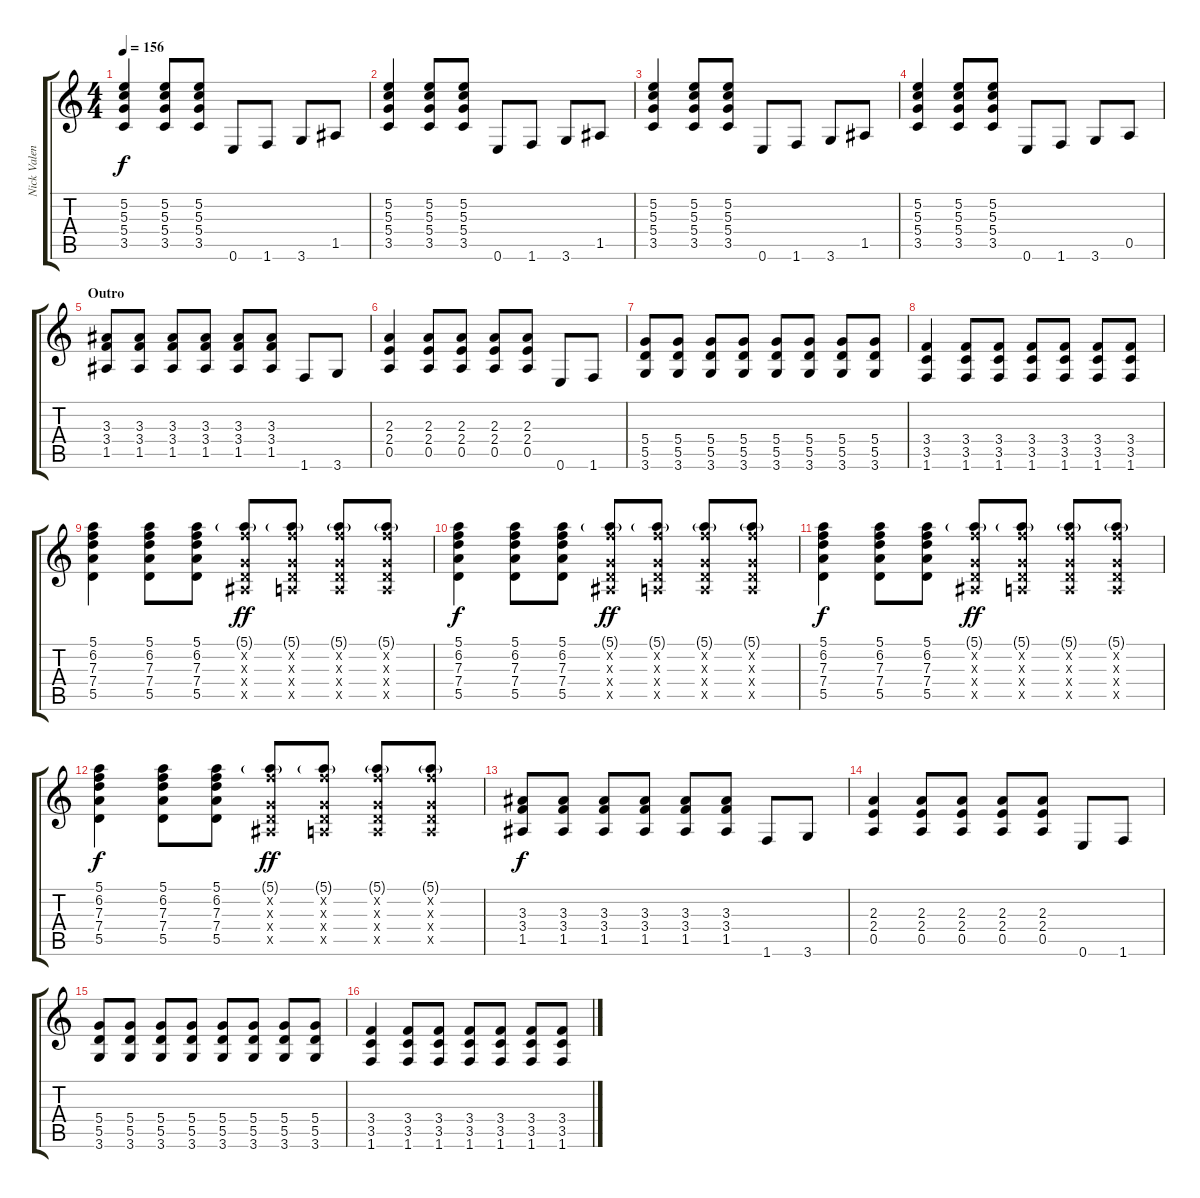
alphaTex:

\track ("Nick Valenci " "Nick Valen") {instrument distortionguitar}
\staff {score tabs}
\tuning (E4 B3 G3 D3 A2 E2) {hide}
\ts (4 4)
\tempo 156
\clef g2
\ks c
(5.2 5.3 5.4 3.5).4{dy f} (5.2 5.3 5.4 3.5).8 (5.2 5.3 5.4 3.5).8 0.6.8 1.6.8 3.6.8 1.5.8 |
(5.2 5.3 5.4 3.5).4 (5.2 5.3 5.4 3.5).8 (5.2 5.3 5.4 3.5).8 0.6.8 1.6.8 3.6.8 1.5.8 |
(5.2 5.3 5.4 3.5).4 (5.2 5.3 5.4 3.5).8 (5.2 5.3 5.4 3.5).8 0.6.8 1.6.8 3.6.8 1.5.8 |
(5.2 5.3 5.4 3.5).4 (5.2 5.3 5.4 3.5).8 (5.2 5.3 5.4 3.5).8 0.6.8 1.6.8 3.6.8 0.5.8 |
\section ("" "Outro")
(3.3 3.4 1.5).8 (3.3 3.4 1.5).8 (3.3 3.4 1.5).8 (3.3 3.4 1.5).8 (3.3 3.4 1.5).8 (3.3 3.4 1.5).8 1.6.8 3.6.8 |
(2.3 2.4 0.5).4 (2.3 2.4 0.5).8 (2.3 2.4 0.5).8 (2.3 2.4 0.5).8 (2.3 2.4 0.5).8 0.6.8 1.6.8 |
(5.4 5.5 3.6).8 (5.4 5.5 3.6).8 (5.4 5.5 3.6).8 (5.4 5.5 3.6).8 (5.4 5.5 3.6).8 (5.4 5.5 3.6).8 (5.4 5.5 3.6).8 (5.4 5.5 3.6).8 |
(3.4 3.5 1.6).4 (3.4 3.5 1.6).8 (3.4 3.5 1.6).8 (3.4 3.5 1.6).8 (3.4 3.5 1.6).8 (3.4 3.5 1.6).8 (3.4 3.5 1.6).8 |
(5.1 6.2 7.3 7.4 5.5).4{volume 12} (5.1 6.2 7.3 7.4 5.5).8 (5.1 6.2 7.3 7.4 5.5).8 (5.1{g} 6.2{x} 0.3{x} 0.4{x} 1.5{x}).8{dy ff} (5.1{g} 6.2{x} 0.3{x} 0.4{x} 0.5{x}).8 (5.1{g} 6.2{x} 0.3{x} 0.4{x} 0.5{x}).8 (5.1{g} 6.2{x} 0.3{x} 0.4{x} 0.5{x}).8 |
(5.1 6.2 7.3 7.4 5.5).4{dy f} (5.1 6.2 7.3 7.4 5.5).8 (5.1 6.2 7.3 7.4 5.5).8 (5.1{g} 6.2{x} 0.3{x} 0.4{x} 1.5{x}).8{dy ff} (5.1{g} 6.2{x} 0.3{x} 0.4{x} 0.5{x}).8 (5.1{g} 6.2{x} 0.3{x} 0.4{x} 0.5{x}).8 (5.1{g} 6.2{x} 0.3{x} 0.4{x} 0.5{x}).8 |
(5.1 6.2 7.3 7.4 5.5).4{dy f volume 12} (5.1 6.2 7.3 7.4 5.5).8 (5.1 6.2 7.3 7.4 5.5).8 (5.1{g} 6.2{x} 0.3{x} 0.4{x} 1.5{x}).8{dy ff} (5.1{g} 6.2{x} 0.3{x} 0.4{x} 0.5{x}).8 (5.1{g} 6.2{x} 0.3{x} 0.4{x} 0.5{x}).8 (5.1{g} 6.2{x} 0.3{x} 0.4{x} 0.5{x}).8 |
(5.1 6.2 7.3 7.4 5.5).4{dy f} (5.1 6.2 7.3 7.4 5.5).8 (5.1 6.2 7.3 7.4 5.5).8 (5.1{g} 6.2{x} 0.3{x} 0.4{x} 1.5{x}).8{dy ff} (5.1{g} 6.2{x} 0.3{x} 0.4{x} 0.5{x}).8 (5.1{g} 6.2{x} 0.3{x} 0.4{x} 0.5{x}).8 (5.1{g} 6.2{x} 0.3{x} 0.4{x} 0.5{x}).8 |
(3.3 3.4 1.5).8{dy f volume 14} (3.3 3.4 1.5).8 (3.3 3.4 1.5).8 (3.3 3.4 1.5).8 (3.3 3.4 1.5).8 (3.3 3.4 1.5).8 1.6.8 3.6.8 |
(2.3 2.4 0.5).4 (2.3 2.4 0.5).8 (2.3 2.4 0.5).8 (2.3 2.4 0.5).8 (2.3 2.4 0.5).8 0.6.8 1.6.8 |
(5.4 5.5 3.6).8 (5.4 5.5 3.6).8 (5.4 5.5 3.6).8 (5.4 5.5 3.6).8 (5.4 5.5 3.6).8 (5.4 5.5 3.6).8 (5.4 5.5 3.6).8 (5.4 5.5 3.6).8 |
(3.4 3.5 1.6).4 (3.4 3.5 1.6).8 (3.4 3.5 1.6).8 (3.4 3.5 1.6).8 (3.4 3.5 1.6).8 (3.4 3.5 1.6).8 (3.4 3.5 1.6).8
